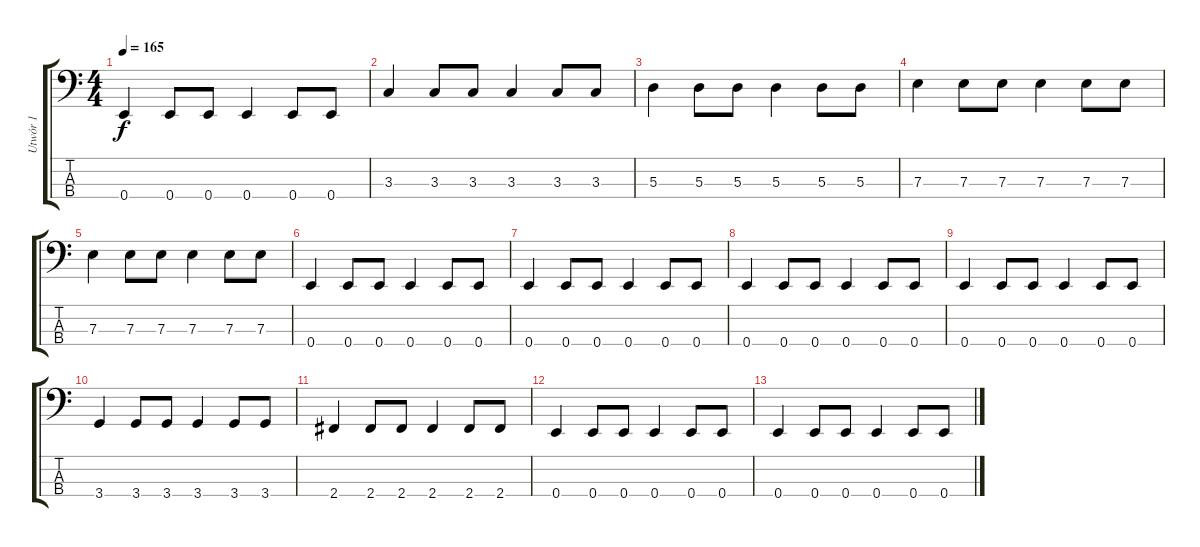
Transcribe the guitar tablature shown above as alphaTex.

\track ("Utwór 1" "Utwór 1") {instrument electricbasspick}
\staff {score tabs}
\tuning (G2 D2 A1 E1) {hide}
\ts (4 4)
\tempo 165
\clef f4
\ks c
0.4.4{dy f} 0.4.8 0.4.8 0.4.4 0.4.8 0.4.8 |
3.3.4 3.3.8 3.3.8 3.3.4 3.3.8 3.3.8 |
5.3.4 5.3.8 5.3.8 5.3.4 5.3.8 5.3.8 |
7.3.4 7.3.8 7.3.8 7.3.4 7.3.8 7.3.8 |
7.3.4 7.3.8 7.3.8 7.3.4 7.3.8 7.3.8 |
0.4.4 0.4.8 0.4.8 0.4.4 0.4.8 0.4.8 |
0.4.4 0.4.8 0.4.8 0.4.4 0.4.8 0.4.8 |
0.4.4 0.4.8 0.4.8 0.4.4 0.4.8 0.4.8 |
0.4.4 0.4.8 0.4.8 0.4.4 0.4.8 0.4.8 |
3.4.4 3.4.8 3.4.8 3.4.4 3.4.8 3.4.8 |
2.4.4 2.4.8 2.4.8 2.4.4 2.4.8 2.4.8 |
0.4.4 0.4.8 0.4.8 0.4.4 0.4.8 0.4.8 |
0.4.4 0.4.8 0.4.8 0.4.4 0.4.8 0.4.8
